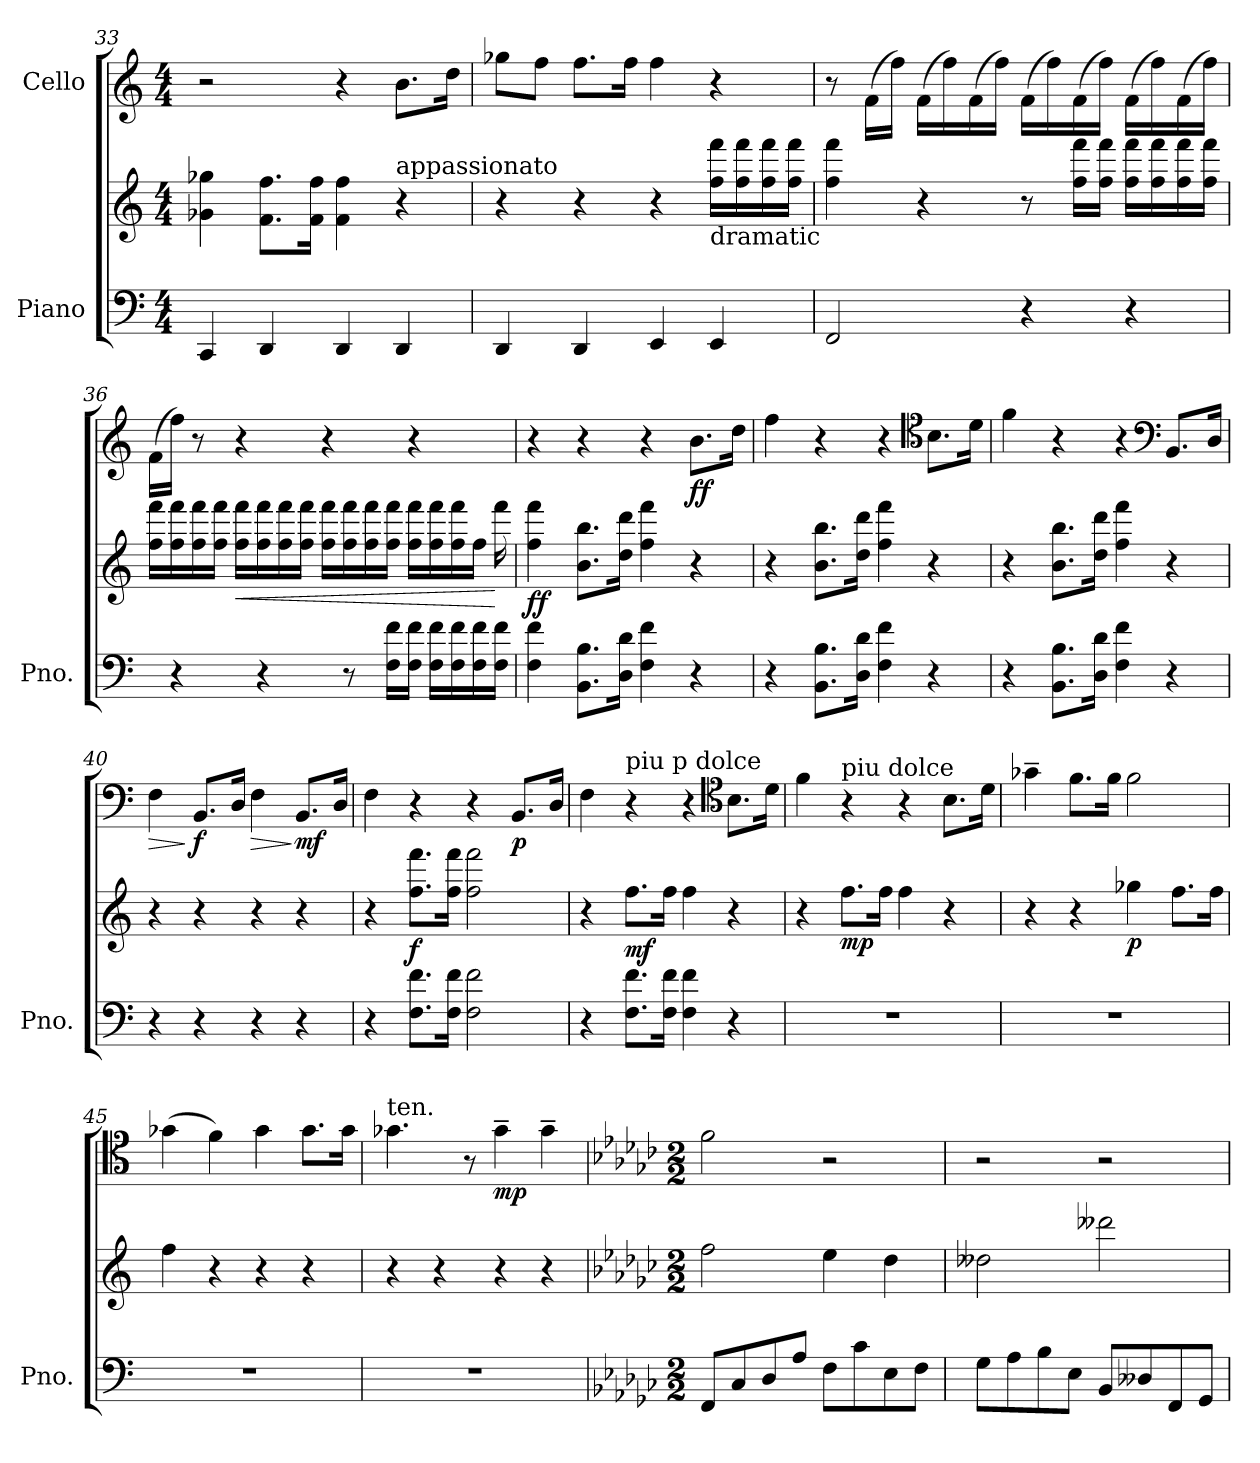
**kern	**kern	**dynam	**kern	**dynam
*part2	*part2	*part2	*part1	*part1
*staff3	*staff2	*staff2/3	*staff1	*staff1
*I"Piano	*	*	*I"Cello	*
*I'Pno.	*	*	*	*
*clefF4	*clefG2	*	*clefG2	*
*k[]	*k[]	*	*k[]	*
*M4/4	*M4/4	*	*M4/4	*
=33	=33	=33	=33	=33
4CC	4g-X 4gg-X	.	2r	.
4DD	8.f 8.ffL	.	.	.
.	16f 16ffJk	.	.	.
4DD	4f 4ff	.	4r	.
!	!LO:TX:a:t=appassionato	!	!	!
4DD	4r	.	8.bL	.
.	.	.	16ddJk	.
=34	=34	=34	=34	=34
4DD	4r	.	8gg-XL	.
.	.	.	8ffJ	.
4DD	4r	.	8.ffL	.
.	.	.	16ffJk	.
4EE	4r	.	4ff	.
!	!LO:TX:b:t=dramatic	!	!	!
4EE	16ff 16fffLL	.	4r	.
.	16ff 16fff	.	.	.
.	16ff 16fff	.	.	.
.	16ff 16fffJJ	.	.	.
=35	=35	=35	=35	=35
2FF	4ff 4fff	.	8r	.
.	.	.	(16fLL	.
.	.	.	16ffJJ)	.
.	4r	.	(16fLL	.
.	.	.	16ff)	.
.	.	.	(16f	.
.	.	.	16ffJJ)	.
4r	8r	.	(16fLL	.
.	.	.	16ff)	.
.	16ff 16fffLL	.	(16f	.
.	16ff 16fffJJ	.	16ffJJ)	.
4r	16ff 16fffLL	.	(16fLL	.
.	16ff 16fff	.	16ff)	.
.	16ff 16fff	.	(16f	.
.	16ff 16fffJJ	.	16ffJJ)	.
=36	=36	=36	=36	=36
16ryy	16ff 16fffLL	.	(16fLL	.
4r	16ff 16fff	.	16ffJJ)	.
.	16ff 16fff	.	8r	.
.	16ff 16fffJJ	.	.	.
!	!	!LO:HP:b	!	!
.	16ff 16fffLL	<	4r	.
4r	16ff 16fff	.	.	.
.	16ff 16fff	.	.	.
.	16ff 16fffJJ	.	.	.
.	16ff 16fffLL	.	4r	.
8r	16ff 16fff	.	.	.
.	16ff 16fff	.	.	.
16f 16FLL	16ff 16fffJJ	.	.	.
16F 16fJJ	16ff 16fffLL	.	4r	.
16F 16fLL	16ff 16fff	.	.	.
16F 16f	16ff 16fff	.	.	.
16F 16f	16ffJJ	.	.	.
16F 16fJJ	16fff	[	16ryy	.
=37	=37	=37	=37	=37
!	!	!LO:DY:b	!	!
4F 4f	4ff 4fff	ff	4r	.
8.BB 8.BL	8.b 8.bbL	.	4r	.
16D 16dJk	16dd 16dddJk	.	.	.
4F 4f	4ff 4fff	.	4r	.
!	!	!	!	!LO:DY:b
4r	4r	.	8.bL	ff
.	.	.	16ddJk	.
=38	=38	=38	=38	=38
4r	4r	.	4ff	.
8.BB 8.BL	8.b 8.bbL	.	4r	.
16D 16dJk	16dd 16dddJk	.	.	.
4F 4f	4ff 4fff	.	4r	.
*	*	*	*clefC4	*
4r	4r	.	8.BL	.
.	.	.	16dJk	.
=39	=39	=39	=39	=39
4r	4r	.	4f	.
8.BB 8.BL	8.b 8.bbL	.	4r	.
16D 16dJk	16dd 16dddJk	.	.	.
4F 4f	4ff 4fff	.	4r	.
*	*	*	*clefF4	*
4r	4r	.	8.BBL	.
.	.	.	16DJk	.
=40	=40	=40	=40	=40
!	!	!	!	!LO:HP:b
4r	4r	.	4F	>
!	!	!	!	!LO:DY:n=1:b
4r	4r	.	8.BBL	] f
.	.	.	16DJk	.
!	!	!	!	!LO:HP:b
4r	4r	.	4F	>
!	!	!	!	!LO:DY:n=2:b
4r	4r	.	8.BBL	] mf
.	.	.	16DJk	.
=41	=41	=41	=41	=41
4r	4r	.	4F	.
!	!	!LO:DY:b	!	!
8.f 8.FL	8.ff 8.fffL	f	4r	.
16f 16FJk	16ff 16fffJk	.	.	.
2f 2F	2ff 2fff	.	4r	.
!	!	!	!	!LO:DY:b
.	.	.	8.BBL	p
.	.	.	16DJk	.
=42	=42	=42	=42	=42
4r	4r	.	4F	.
!	!	!	!LO:TX:a:t=piu p dolce	!
!	!	!LO:DY:b	!	!
8.F 8.fL	8.ffL	mf	4r	.
16F 16fJk	16ffJk	.	.	.
4F 4f	4ff	.	4r	.
*	*	*	*clefC4	*
4r	4r	.	8.BL	.
.	.	.	16dJk	.
=43	=43	=43	=43	=43
1r	4r	.	4f	.
!	!	!	!LO:TX:a:t=piu dolce	!
!	!	!LO:DY:b	!	!
.	8.ffL	mp	4r	.
.	16ffJk	.	.	.
.	4ff	.	4r	.
.	4r	.	8.BL	.
.	.	.	16dJk	.
=44	=44	=44	=44	=44
1r	4r	.	4g-X~	.
.	4r	.	8.fL	.
.	.	.	16fJk	.
!	!	!LO:DY:b	!	!
.	4gg-X	p	2f	.
.	8.ffL	.	.	.
.	16ffJk	.	.	.
=45	=45	=45	=45	=45
1r	4ff	.	(4g-X	.
.	4r	.	4f)	.
.	4r	.	4g-	.
.	4r	.	8.g-L	.
.	.	.	16g-Jk	.
=46	=46	=46	=46	=46
!	!	!	!LO:TX:a:t=ten.	!
1r	4r	.	4.g-X	.
.	4r	.	.	.
.	.	.	8r	.
!	!	!	!	!LO:DY:b
.	4r	.	4g-~	mp
.	4r	.	4g-~	.
=47	=47	=47	=47	=47
*k[b-e-a-d-g-c-]	*k[b-e-a-d-g-c-]	*	*k[b-e-a-d-g-c-]	*
*M2/2	*M2/2	*	*M2/2	*
*	*	*	*MM150	*
!	!	!LO:DY:b=2	!	!
!	!	!LO:DY:n=1:b	!	!
8FFL	2ff	p mf	2f	.
8C-	.	.	.	.
8D-	.	.	.	.
8A-J	.	.	.	.
8FL	4ee-	.	2r	.
8c-	.	.	.	.
8E-	4dd-	.	.	.
8FJ	.	.	.	.
=48	=48	=48	=48	=48
8G-L	2dd--X	.	2r	.
8A-	.	.	.	.
8B-	.	.	.	.
8E-J	.	.	.	.
8BB-L	2ddd--X	.	2r	.
8D--X	.	.	.	.
8FF	.	.	.	.
8GG-J	.	.	.	.
=	=	=	=	=
*-	*-	*-	*-	*-
